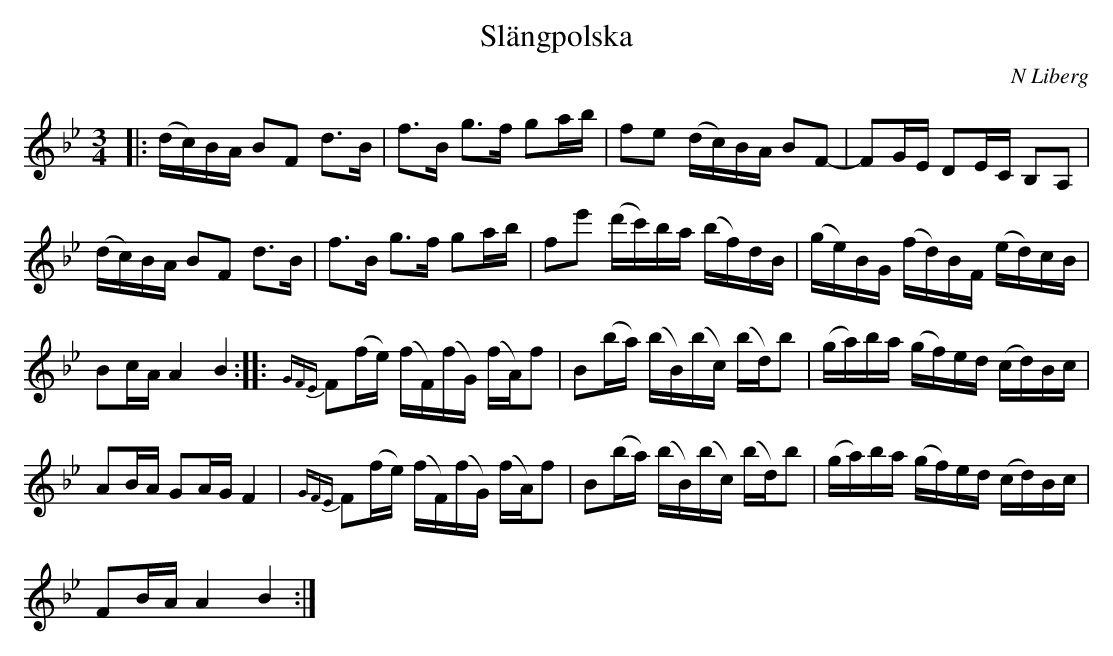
X:1
T: Slängpolska
C: N Liberg
M: 3/4
K: Bb
L: 1/16
|: (dc)BA B2F2 d2>B2 | f2>B2 g2>f2 g2ab | f2e2 (dc)BA B2F2- | F2GE D2EC B,2A,2 |
   (dc)BA B2F2 d2>B2 | f2>B2 g2>f2 g2ab | f2e'2 (d'c')ba (bf)dB | (ge)BG (fd)BF (ed)cB |
   B2cA A4   B4 :: {GFE}F2(fe) (fF)(fG) (fA)f2 | B2(ba) (bB)(bc) (bd)b2 | (ga)ba (gf)ed (cd)Bc |
   A2BA G2AG F4 |  {GFE}F2(fe) (fF)(fG) (fA)f2 | B2(ba) (bB)(bc) (bd)b2 | (ga)ba (gf)ed (cd)Bc |
   F2BA A4 B4 :|
